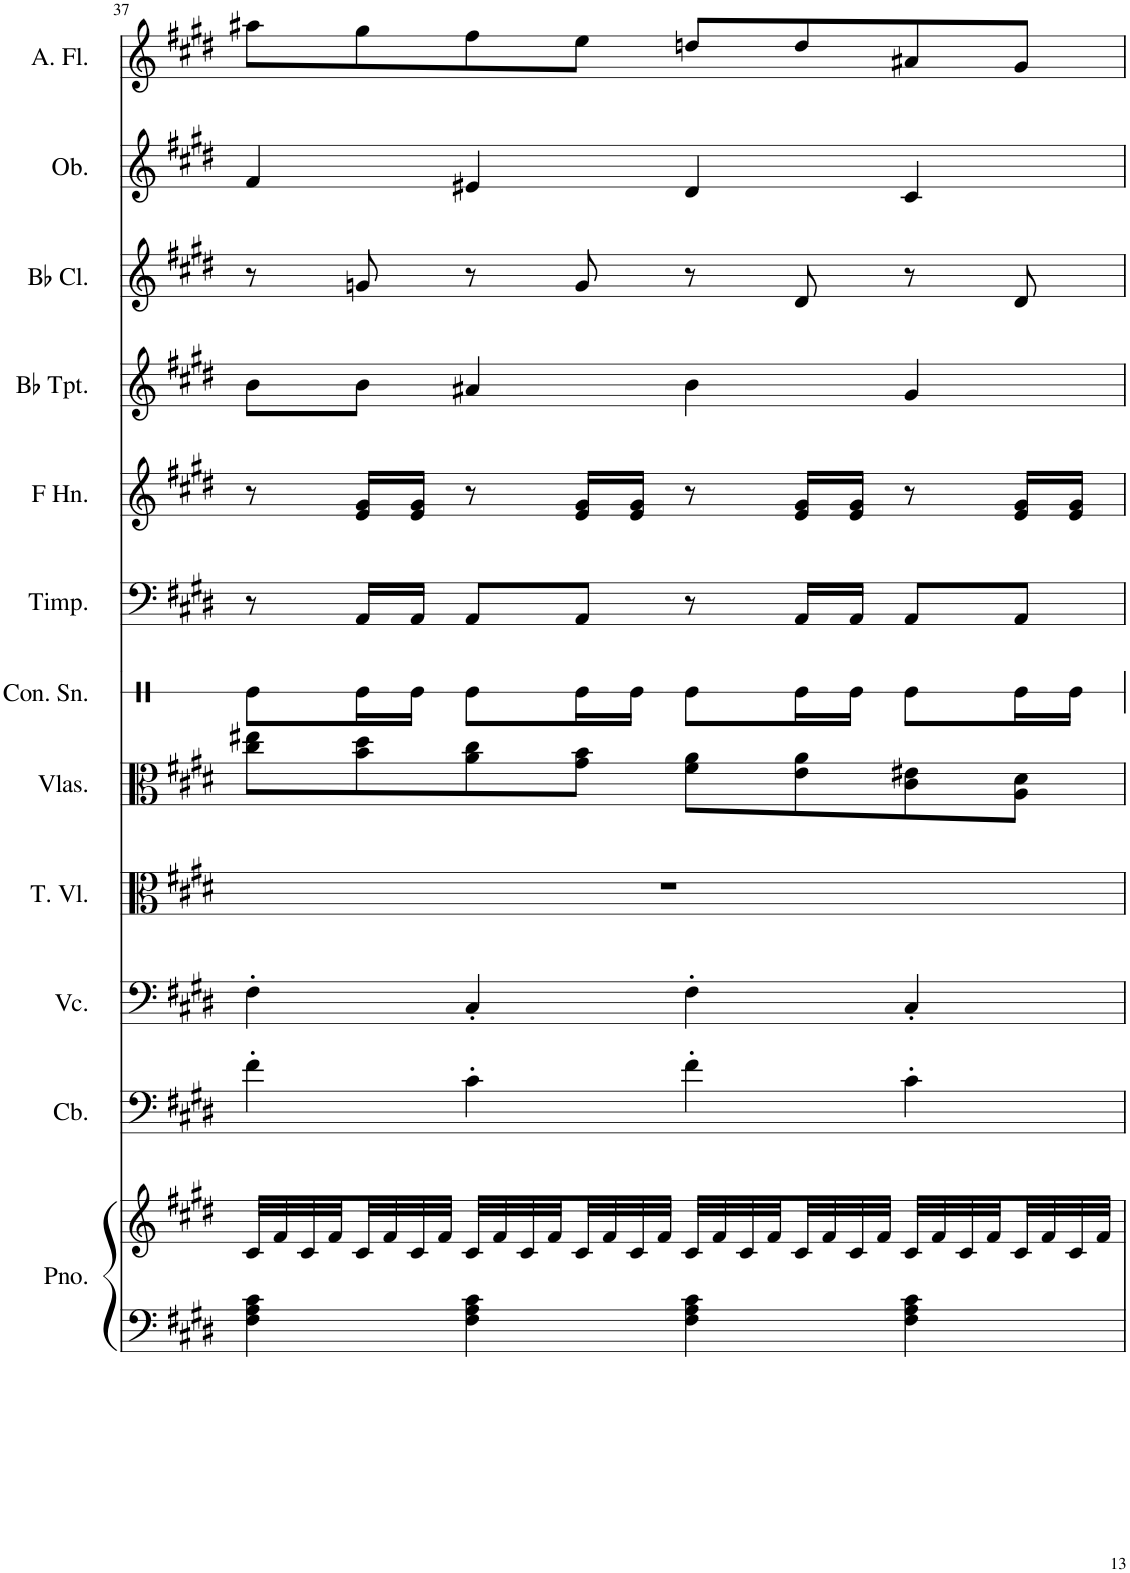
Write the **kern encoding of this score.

**kern	**kern	**kern	**kern	**kern	**kern	**kern	**kern	**kern	**kern	**kern	**kern	**kern
*part12	*part12	*part11	*part10	*part9	*part8	*part7	*part6	*part5	*part4	*part3	*part2	*part1
*staff13	*staff12	*staff11	*staff10	*staff9	*staff8	*staff7	*staff6	*staff5	*staff4	*staff3	*staff2	*staff1
*I"Piano, Pf.	*	*I"Contrabass, Cb.	*I"Violoncello, Vcl.	*I"Tenor Viol, Vla.	*I"Violas, Vl.I	*I"Concert Snare Drum, Perc.	*I"Timpani, Tp.	*I"Horn in F, Hn.	*I"Bb Trumpet, Tr.	*I"Bb Clarinet, Cl.	*I"Oboe, Ob.	*I"Alto Flute, Fl.
*I'Pno.	*	*I'Cb.	*I'Vc.	*I'T. Vl.	*I'Vlas.	*I'Con. Sn.	*I'Timp.	*I'F Hn.	*I'Bb Tpt.	*I'Bb Cl.	*I'Ob.	*I'A. Fl.
!!LO:PB:g=z
*clefF4	*clefG2	*clefF4	*clefF4	*clefC3	*clefC3	*clefX	*clefF4	*clefG2	*clefG2	*clefG2	*clefG2	*clefG2
*	*	*Trd7c12	*	*	*	*	*	*Trd4c7	*Trd1c2	*Trd1c2	*	*Trd3c5
*k[f#c#g#d#]	*k[f#c#g#d#]	*k[f#c#g#d#]	*k[f#c#g#d#]	*k[f#c#g#d#]	*k[f#c#g#d#]	*k[]	*k[f#c#g#d#]	*k[f#c#g#d#]	*k[f#c#g#d#]	*k[f#c#g#d#]	*k[f#c#g#d#]	*k[f#c#g#d#]
*M4/4	*M4/4	*M4/4	*M4/4	*M4/4	*M4/4	*M4/4	*M4/4	*M4/4	*M4/4	*M4/4	*M4/4	*M4/4
=37	=37	=37	=37	=37	=37	=37	=37	=37	=37	=37	=37	=37
4F#\ 4A\ 4c#\	32c#/LLL	4f#'\	4F#'\	1r	8cc#\ 8ee#X\L	8Re\L	8r	8r	8b\L	8r	4f#/	8aa#X\L
.	32f#/	.	.	.	.	.	.	.	.	.	.	.
.	32c#/	.	.	.	.	.	.	.	.	.	.	.
.	32f#/	.	.	.	.	.	.	.	.	.	.	.
.	32c#/	.	.	.	8b\ 8dd#\	16Re\L	16AA/LL	16e/ 16g#/LL	8b\J	8gn/	.	8gg#\
.	32f#/	.	.	.	.	.	.	.	.	.	.	.
.	32c#/	.	.	.	.	16Re\JJ	16AA/JJ	16e/ 16g#/JJ	.	.	.	.
.	32f#/JJJ	.	.	.	.	.	.	.	.	.	.	.
4F#\ 4A\ 4c#\	32c#/LLL	4c#'\	4C#'/	.	8a\ 8cc#\	8Re\L	8AA/L	8r	4a#X/	8r	4e#X/	8ff#\
.	32f#/	.	.	.	.	.	.	.	.	.	.	.
.	32c#/	.	.	.	.	.	.	.	.	.	.	.
.	32f#/	.	.	.	.	.	.	.	.	.	.	.
.	32c#/	.	.	.	8g#\ 8b\J	16Re\L	8AA/J	16e/ 16g#/LL	.	8g/	.	8ee\J
.	32f#/	.	.	.	.	.	.	.	.	.	.	.
.	32c#/	.	.	.	.	16Re\JJ	.	16e/ 16g#/JJ	.	.	.	.
.	32f#/JJJ	.	.	.	.	.	.	.	.	.	.	.
4F#\ 4A\ 4c#\	32c#/LLL	4f#'\	4F#'\	.	8f#\ 8a\L	8Re\L	8r	8r	4b\	8r	4d#/	8ddn/L
.	32f#/	.	.	.	.	.	.	.	.	.	.	.
.	32c#/	.	.	.	.	.	.	.	.	.	.	.
.	32f#/	.	.	.	.	.	.	.	.	.	.	.
.	32c#/	.	.	.	8e\ 8a\	16Re\L	16AA/LL	16e/ 16g#/LL	.	8d#/	.	8dd/
.	32f#/	.	.	.	.	.	.	.	.	.	.	.
.	32c#/	.	.	.	.	16Re\JJ	16AA/JJ	16e/ 16g#/JJ	.	.	.	.
.	32f#/JJJ	.	.	.	.	.	.	.	.	.	.	.
4F#\ 4A\ 4c#\	32c#/LLL	4c#'\	4C#'/	.	8c#\ 8e#X\	8Re\L	8AA/L	8r	4g#/	8r	4c#/	8a#X/
.	32f#/	.	.	.	.	.	.	.	.	.	.	.
.	32c#/	.	.	.	.	.	.	.	.	.	.	.
.	32f#/	.	.	.	.	.	.	.	.	.	.	.
.	32c#/	.	.	.	8A\ 8d#\J	16Re\L	8AA/J	16e/ 16g#/LL	.	8d#/	.	8g#/J
.	32f#/	.	.	.	.	.	.	.	.	.	.	.
.	32c#/	.	.	.	.	16Re\JJ	.	16e/ 16g#/JJ	.	.	.	.
.	32f#/JJJ	.	.	.	.	.	.	.	.	.	.	.
=	=	=	=	=	=	=	=	=	=	=	=	=
*-	*-	*-	*-	*-	*-	*-	*-	*-	*-	*-	*-	*-
